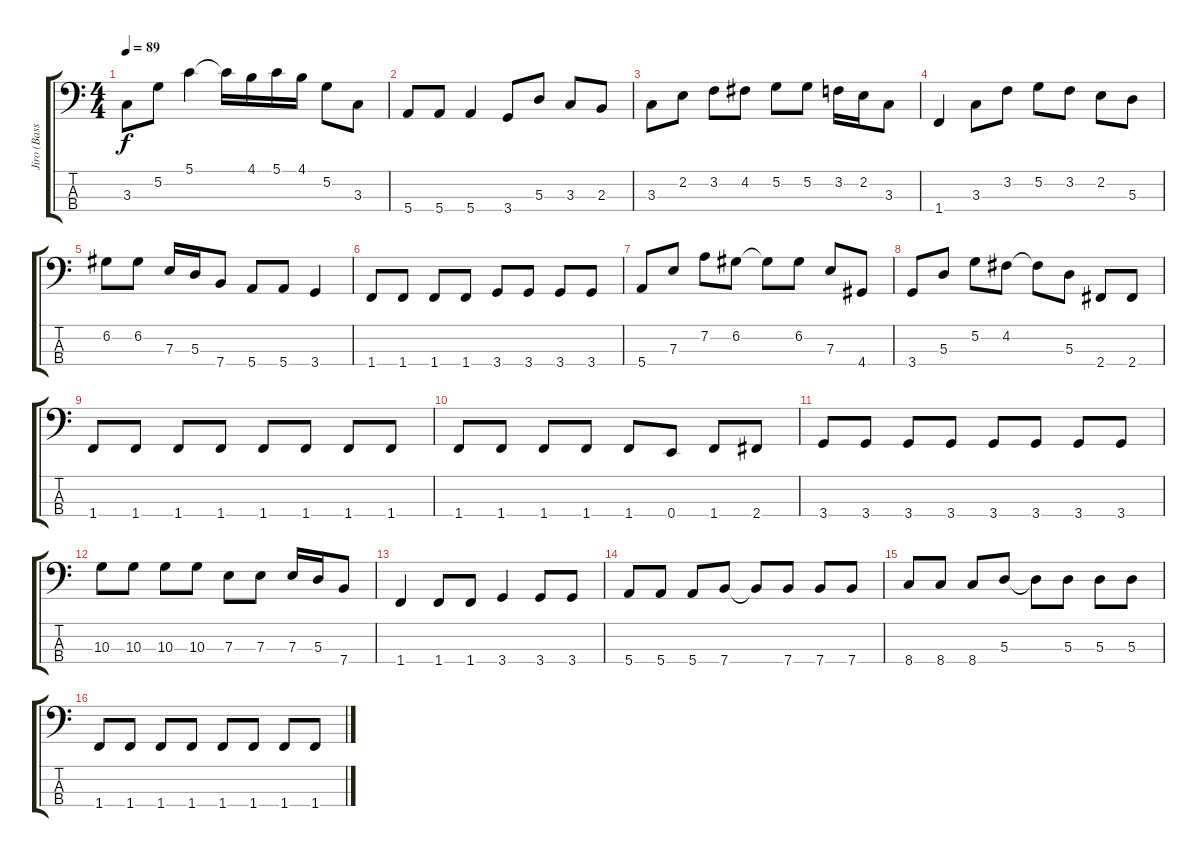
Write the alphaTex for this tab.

\track ("Jiro (Bass)" "Jiro (Bass") {instrument electricbasspick}
\staff {score tabs}
\tuning (G2 D2 A1 E1) {hide}
\ts (4 4)
\tempo 89
\clef f4
\ks c
3.3.8{dy f} 5.2.8 5.1.4 5.1{t}.16 4.1.16 5.1.16 4.1.16 5.2.8 3.3.8 |
5.4.8 5.4.8 5.4.4 3.4.8 5.3.8 3.3.8 2.3.8 |
3.3.8 2.2.8 3.2.8 4.2.8 5.2.8 5.2.8 3.2.16 2.2.16 3.3.8 |
1.4.4 3.3.8 3.2.8 5.2.8 3.2.8 2.2.8 5.3.8 |
6.2.8 6.2.8 7.3.16 5.3.16 7.4.8 5.4.8 5.4.8 3.4.4 |
1.4.8 1.4.8 1.4.8 1.4.8 3.4.8 3.4.8 3.4.8 3.4.8 |
5.4.8 7.3.8 7.2.8 6.2.8 6.2{t}.8 6.2.8 7.3.8 4.4.8 |
3.4.8 5.3.8 5.2.8 4.2.8 4.2{t}.8 5.3.8 2.4.8 2.4.8 |
1.4.8 1.4.8 1.4.8 1.4.8 1.4.8 1.4.8 1.4.8 1.4.8 |
1.4.8 1.4.8 1.4.8 1.4.8 1.4.8 0.4.8 1.4.8 2.4.8 |
3.4.8 3.4.8 3.4.8 3.4.8 3.4.8 3.4.8 3.4.8 3.4.8 |
10.3.8 10.3.8 10.3.8 10.3.8 7.3.8 7.3.8 7.3.16 5.3.16 7.4.8 |
1.4.4 1.4.8 1.4.8 3.4.4 3.4.8 3.4.8 |
5.4.8 5.4.8 5.4.8 7.4.8 7.4{t}.8 7.4.8 7.4.8 7.4.8 |
8.4.8 8.4.8 8.4.8 5.3.8 5.3{t}.8 5.3.8 5.3.8 5.3.8 |
1.4.8 1.4.8 1.4.8 1.4.8 1.4.8 1.4.8 1.4.8 1.4.8
